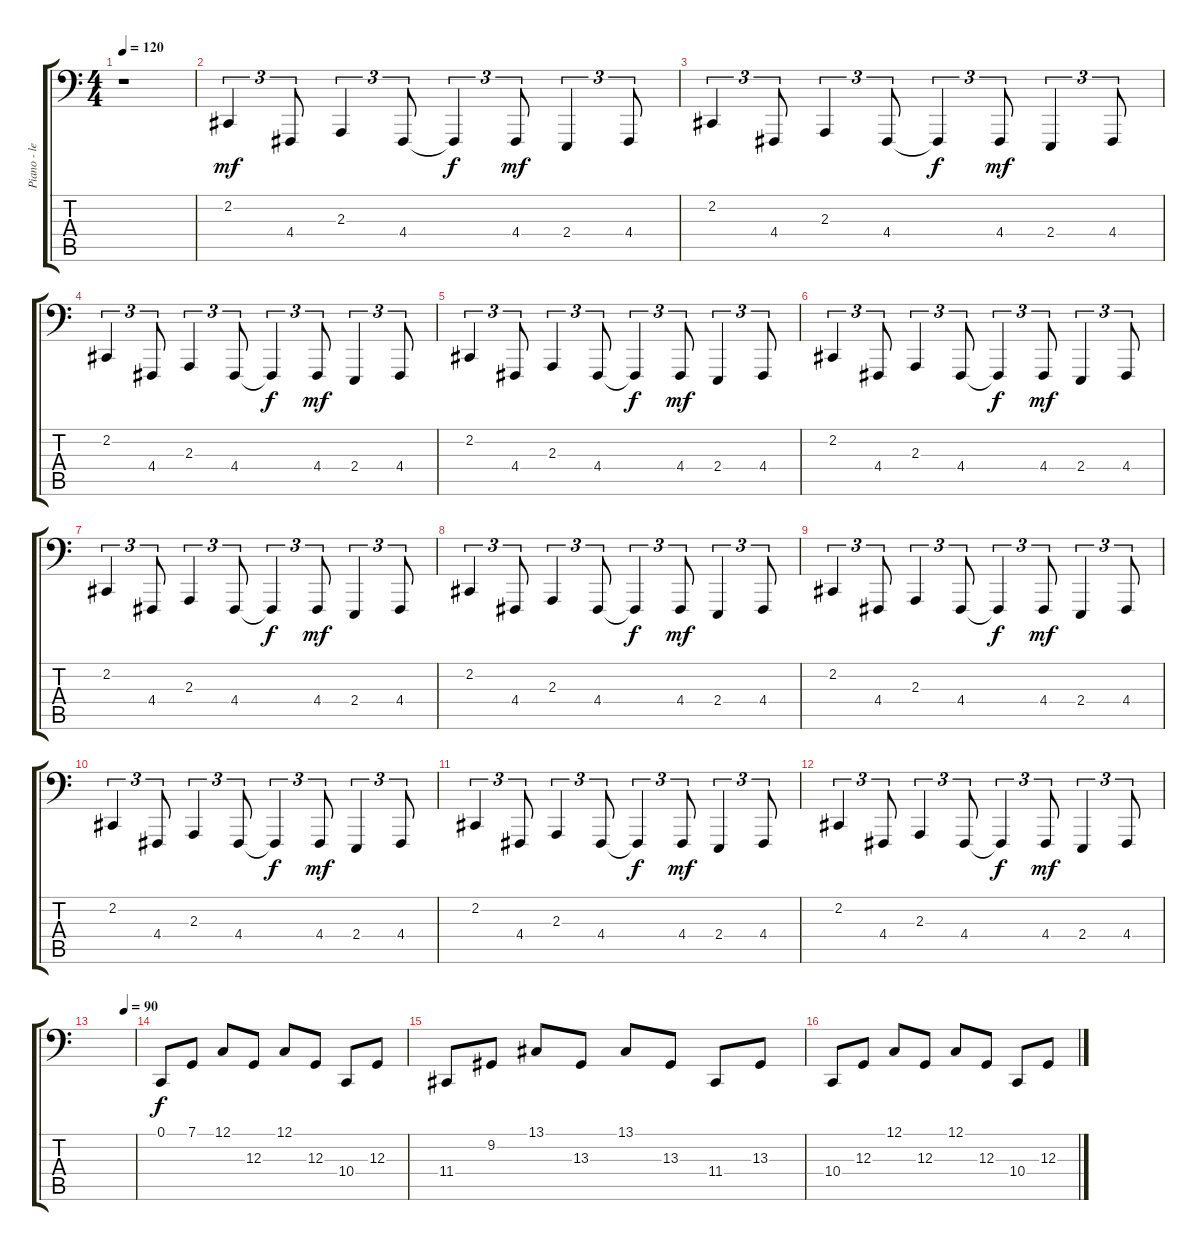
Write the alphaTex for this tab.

\track ("Piano - left" "Piano - le") {instrument brightacousticpiano}
\staff {score tabs}
\tuning (C2 B1 G1 D1 A0 E0) {hide}
\ts (4 4)
\tempo 120
\clef f4
\ks c
r.1{dy mf instrument brightacousticpiano} |
2.2.4{tu (3 2)} 4.4.8{tu (3 2)} 2.3.4{tu (3 2)} 4.4.8{tu (3 2)} 4.4{t}.4{tu (3 2) dy f} 4.4.8{tu (3 2) dy mf} 2.4.4{tu (3 2)} 4.4.8{tu (3 2)} |
2.2.4{tu (3 2)} 4.4.8{tu (3 2)} 2.3.4{tu (3 2)} 4.4.8{tu (3 2)} 4.4{t}.4{tu (3 2) dy f} 4.4.8{tu (3 2) dy mf} 2.4.4{tu (3 2)} 4.4.8{tu (3 2)} |
2.2.4{tu (3 2)} 4.4.8{tu (3 2)} 2.3.4{tu (3 2)} 4.4.8{tu (3 2)} 4.4{t}.4{tu (3 2) dy f} 4.4.8{tu (3 2) dy mf} 2.4.4{tu (3 2)} 4.4.8{tu (3 2)} |
2.2.4{tu (3 2)} 4.4.8{tu (3 2)} 2.3.4{tu (3 2)} 4.4.8{tu (3 2)} 4.4{t}.4{tu (3 2) dy f} 4.4.8{tu (3 2) dy mf} 2.4.4{tu (3 2)} 4.4.8{tu (3 2)} |
2.2.4{tu (3 2)} 4.4.8{tu (3 2)} 2.3.4{tu (3 2)} 4.4.8{tu (3 2)} 4.4{t}.4{tu (3 2) dy f} 4.4.8{tu (3 2) dy mf} 2.4.4{tu (3 2)} 4.4.8{tu (3 2)} |
2.2.4{tu (3 2)} 4.4.8{tu (3 2)} 2.3.4{tu (3 2)} 4.4.8{tu (3 2)} 4.4{t}.4{tu (3 2) dy f} 4.4.8{tu (3 2) dy mf} 2.4.4{tu (3 2)} 4.4.8{tu (3 2)} |
2.2.4{tu (3 2)} 4.4.8{tu (3 2)} 2.3.4{tu (3 2)} 4.4.8{tu (3 2)} 4.4{t}.4{tu (3 2) dy f} 4.4.8{tu (3 2) dy mf} 2.4.4{tu (3 2)} 4.4.8{tu (3 2)} |
2.2.4{tu (3 2)} 4.4.8{tu (3 2)} 2.3.4{tu (3 2)} 4.4.8{tu (3 2)} 4.4{t}.4{tu (3 2) dy f} 4.4.8{tu (3 2) dy mf} 2.4.4{tu (3 2)} 4.4.8{tu (3 2)} |
2.2.4{tu (3 2)} 4.4.8{tu (3 2)} 2.3.4{tu (3 2)} 4.4.8{tu (3 2)} 4.4{t}.4{tu (3 2) dy f} 4.4.8{tu (3 2) dy mf} 2.4.4{tu (3 2)} 4.4.8{tu (3 2)} |
2.2.4{tu (3 2)} 4.4.8{tu (3 2)} 2.3.4{tu (3 2)} 4.4.8{tu (3 2)} 4.4{t}.4{tu (3 2) dy f} 4.4.8{tu (3 2) dy mf} 2.4.4{tu (3 2)} 4.4.8{tu (3 2)} |
2.2.4{tu (3 2)} 4.4.8{tu (3 2)} 2.3.4{tu (3 2)} 4.4.8{tu (3 2)} 4.4{t}.4{tu (3 2) dy f} 4.4.8{tu (3 2) dy mf} 2.4.4{tu (3 2)} 4.4.8{tu (3 2)} |
\tempo (90 0.75)
|
0.1.8{dy f} 7.1.8 12.1.8 12.3.8 12.1.8 12.3.8 10.4.8 12.3.8 |
11.4.8 9.2.8 13.1.8 13.3.8 13.1.8 13.3.8 11.4.8 13.3.8 |
10.4.8 12.3.8 12.1.8 12.3.8 12.1.8 12.3.8 10.4.8 12.3.8
